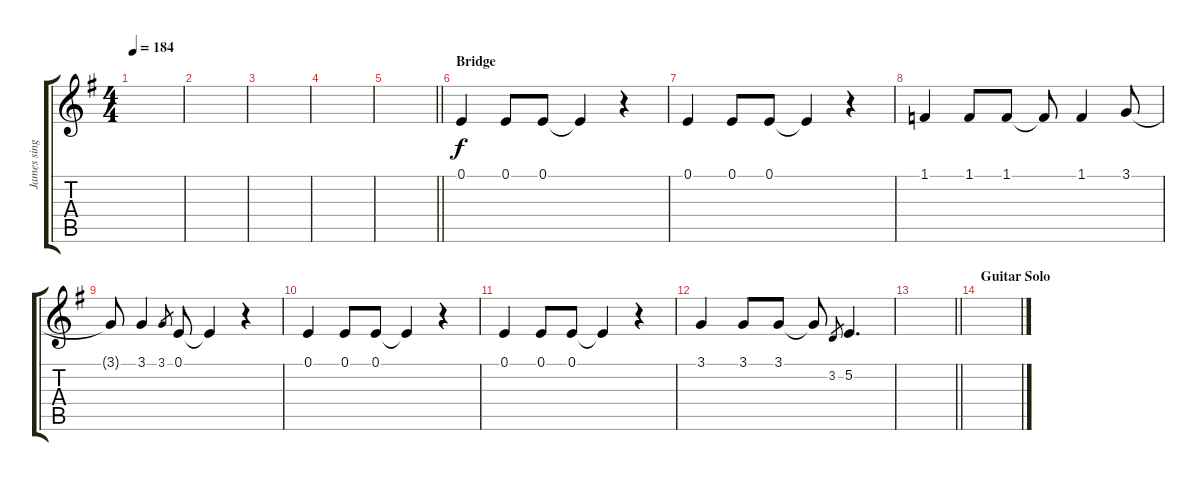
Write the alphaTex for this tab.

\track ("James singing" "James sing") {instrument baritonesax}
\staff {score tabs}
\tuning (E4 B3 G3 D3 A2 E2) {hide}
\ts (4 4)
\tempo 184
\clef g2
\ks eminor
|
|
|
|
\barLineRight lightlight
|
\section ("" "Bridge")
0.1.4 0.1.8 0.1.8 0.1{t}.4 r.4 |
0.1.4 0.1.8 0.1.8 0.1{t}.4 r.4 |
1.1.4 1.1.8 1.1.8 1.1{t}.8 1.1.4 3.1.8 |
3.1{t}.8 3.1.4 3.1.8{gr} 0.1.8 0.1{t}.4 r.4 |
0.1.4 0.1.8 0.1.8 0.1{t}.4 r.4 |
0.1.4 0.1.8 0.1.8 0.1{t}.4 r.4 |
3.1.4 3.1.8 3.1.8 3.1{t}.8 3.2.8{gr} 5.2.4{d} |
\barLineRight lightlight
|
\section ("" "Guitar Solo")
